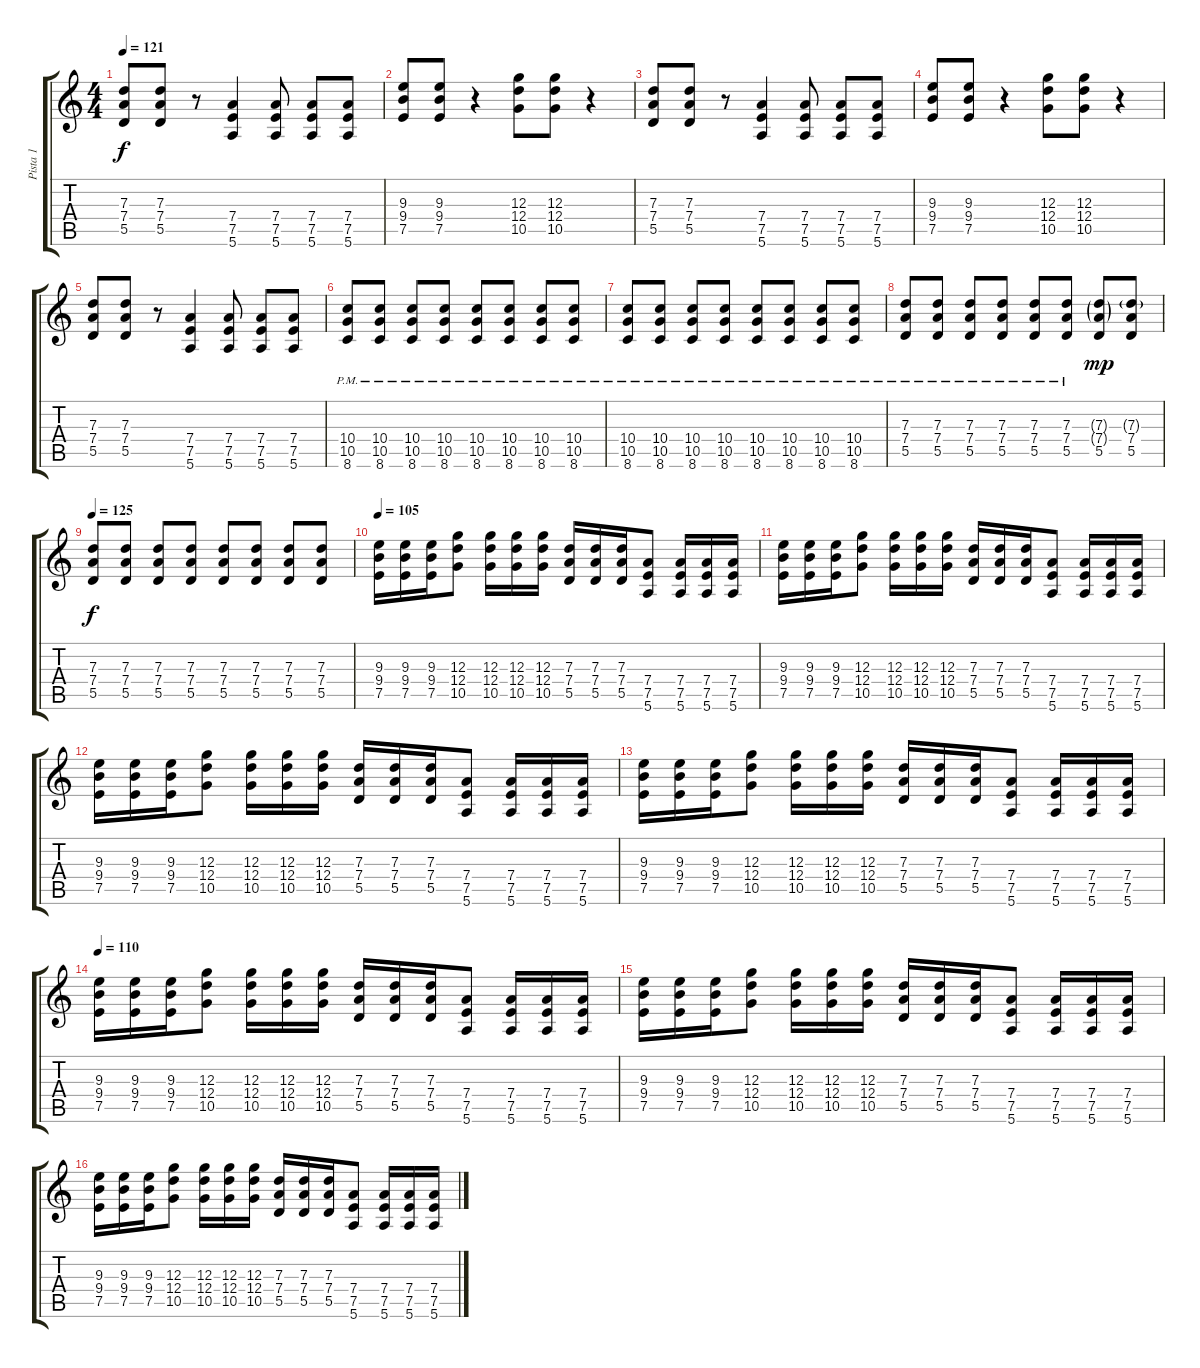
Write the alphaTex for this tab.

\track ("Pista 1" "Pista 1") {instrument distortionguitar}
\staff {score tabs}
\tuning (E4 B3 G3 D3 A2 E2) {hide}
\ts (4 4)
\tempo 121
\clef g2
\ks c
(7.3 7.4 5.5).8{dy f} (7.3 7.4 5.5).8 r.8 (7.4 7.5 5.6).4 (7.4 7.5 5.6).8 (7.4 7.5 5.6).8 (7.4 7.5 5.6).8 |
(9.3 9.4 7.5).8 (9.3 9.4 7.5).8 r.4 (12.3 12.4 10.5).8 (12.3 12.4 10.5).8 r.4 |
(7.3 7.4 5.5).8 (7.3 7.4 5.5).8 r.8 (7.4 7.5 5.6).4 (7.4 7.5 5.6).8 (7.4 7.5 5.6).8 (7.4 7.5 5.6).8 |
(9.3 9.4 7.5).8 (9.3 9.4 7.5).8 r.4 (12.3 12.4 10.5).8 (12.3 12.4 10.5).8 r.4 |
(7.3 7.4 5.5).8 (7.3 7.4 5.5).8 r.8 (7.4 7.5 5.6).4 (7.4 7.5 5.6).8 (7.4 7.5 5.6).8 (7.4 7.5 5.6).8 |
(10.4{pm} 10.5{pm} 8.6{pm}).8 (10.4{pm} 10.5{pm} 8.6{pm}).8 (10.4{pm} 10.5{pm} 8.6{pm}).8 (10.4{pm} 10.5{pm} 8.6{pm}).8 (10.4{pm} 10.5{pm} 8.6{pm}).8 (10.4{pm} 10.5{pm} 8.6{pm}).8 (10.4{pm} 10.5{pm} 8.6{pm}).8 (10.4{pm} 10.5{pm} 8.6{pm}).8 |
(10.4{pm} 10.5{pm} 8.6{pm}).8 (10.4{pm} 10.5{pm} 8.6{pm}).8 (10.4{pm} 10.5{pm} 8.6{pm}).8 (10.4{pm} 10.5{pm} 8.6{pm}).8 (10.4{pm} 10.5{pm} 8.6{pm}).8 (10.4{pm} 10.5{pm} 8.6{pm}).8 (10.4{pm} 10.5{pm} 8.6{pm}).8 (10.4{pm} 10.5{pm} 8.6{pm}).8 |
(7.3{pm} 7.4{pm} 5.5{pm}).8 (7.3{pm} 7.4{pm} 5.5{pm}).8 (7.3{pm} 7.4{pm} 5.5{pm}).8 (7.3{pm} 7.4{pm} 5.5{pm}).8 (7.3{pm} 7.4{pm} 5.5{pm}).8 (7.3{pm} 7.4{pm} 5.5{pm}).8 (7.3{g} 7.4{g} 5.5).8{dy mp} (7.3{g} 7.4 5.5).8 |
\tempo 125
(7.3 7.4 5.5).8{dy f} (7.3 7.4 5.5).8 (7.3 7.4 5.5).8 (7.3 7.4 5.5).8 (7.3 7.4 5.5).8 (7.3 7.4 5.5).8 (7.3 7.4 5.5).8 (7.3 7.4 5.5).8 |
\tempo 105
(9.3 9.4 7.5).16 (9.3 9.4 7.5).16 (9.3 9.4 7.5).16 (12.3 12.4 10.5).8 (12.3 12.4 10.5).16 (12.3 12.4 10.5).16 (12.3 12.4 10.5).16 (7.3 7.4 5.5).16 (7.3 7.4 5.5).16 (7.3 7.4 5.5).16 (7.4 7.5 5.6).8 (7.4 7.5 5.6).16 (7.4 7.5 5.6).16 (7.4 7.5 5.6).16 |
(9.3 9.4 7.5).16 (9.3 9.4 7.5).16 (9.3 9.4 7.5).16 (12.3 12.4 10.5).8 (12.3 12.4 10.5).16 (12.3 12.4 10.5).16 (12.3 12.4 10.5).16 (7.3 7.4 5.5).16 (7.3 7.4 5.5).16 (7.3 7.4 5.5).16 (7.4 7.5 5.6).8 (7.4 7.5 5.6).16 (7.4 7.5 5.6).16 (7.4 7.5 5.6).16 |
(9.3 9.4 7.5).16 (9.3 9.4 7.5).16 (9.3 9.4 7.5).16 (12.3 12.4 10.5).8 (12.3 12.4 10.5).16 (12.3 12.4 10.5).16 (12.3 12.4 10.5).16 (7.3 7.4 5.5).16 (7.3 7.4 5.5).16 (7.3 7.4 5.5).16 (7.4 7.5 5.6).8 (7.4 7.5 5.6).16 (7.4 7.5 5.6).16 (7.4 7.5 5.6).16 |
(9.3 9.4 7.5).16 (9.3 9.4 7.5).16 (9.3 9.4 7.5).16 (12.3 12.4 10.5).8 (12.3 12.4 10.5).16 (12.3 12.4 10.5).16 (12.3 12.4 10.5).16 (7.3 7.4 5.5).16 (7.3 7.4 5.5).16 (7.3 7.4 5.5).16 (7.4 7.5 5.6).8 (7.4 7.5 5.6).16 (7.4 7.5 5.6).16 (7.4 7.5 5.6).16 |
\tempo 110
(9.3 9.4 7.5).16 (9.3 9.4 7.5).16 (9.3 9.4 7.5).16 (12.3 12.4 10.5).8 (12.3 12.4 10.5).16 (12.3 12.4 10.5).16 (12.3 12.4 10.5).16 (7.3 7.4 5.5).16 (7.3 7.4 5.5).16 (7.3 7.4 5.5).16 (7.4 7.5 5.6).8 (7.4 7.5 5.6).16 (7.4 7.5 5.6).16 (7.4 7.5 5.6).16 |
(9.3 9.4 7.5).16 (9.3 9.4 7.5).16 (9.3 9.4 7.5).16 (12.3 12.4 10.5).8 (12.3 12.4 10.5).16 (12.3 12.4 10.5).16 (12.3 12.4 10.5).16 (7.3 7.4 5.5).16 (7.3 7.4 5.5).16 (7.3 7.4 5.5).16 (7.4 7.5 5.6).8 (7.4 7.5 5.6).16 (7.4 7.5 5.6).16 (7.4 7.5 5.6).16 |
(9.3 9.4 7.5).16 (9.3 9.4 7.5).16 (9.3 9.4 7.5).16 (12.3 12.4 10.5).8 (12.3 12.4 10.5).16 (12.3 12.4 10.5).16 (12.3 12.4 10.5).16 (7.3 7.4 5.5).16 (7.3 7.4 5.5).16 (7.3 7.4 5.5).16 (7.4 7.5 5.6).8 (7.4 7.5 5.6).16 (7.4 7.5 5.6).16 (7.4 7.5 5.6).16
